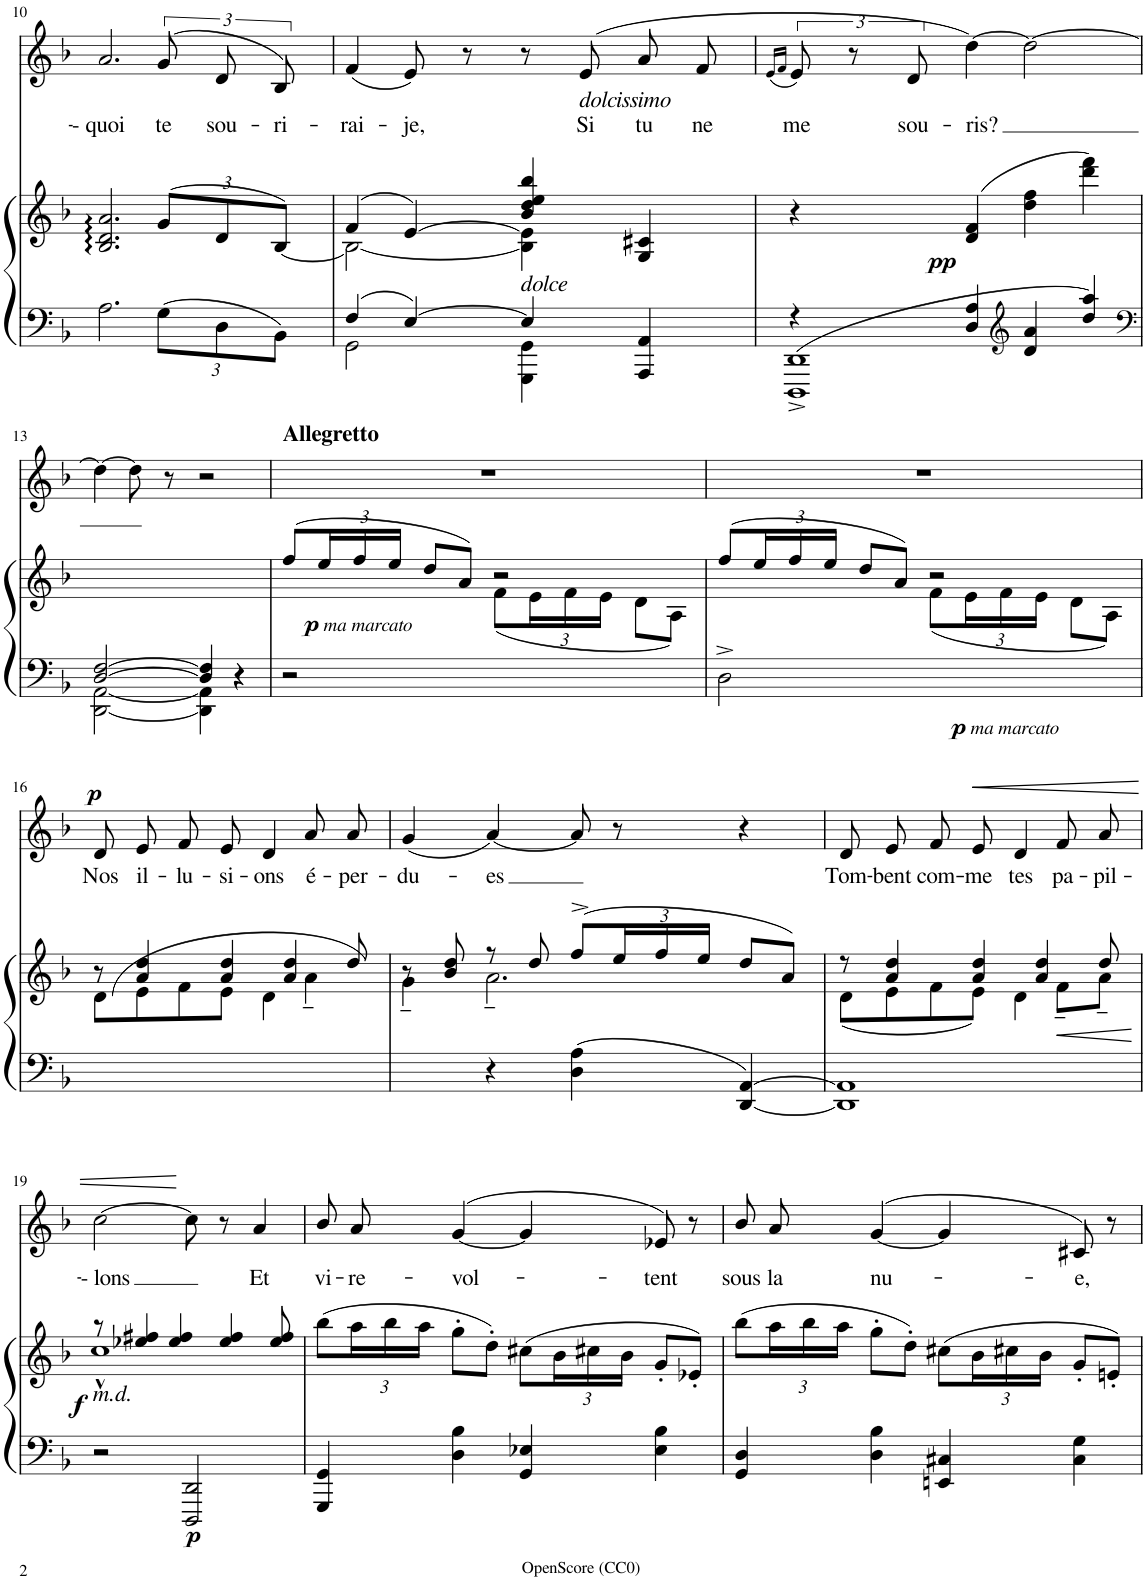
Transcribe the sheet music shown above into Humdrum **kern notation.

**kern	**kern	**dynam	**kern	**text	**dynam
*part2	*part2	*part2	*part1	*part1	*part1
*staff3	*staff2	*staff2/3	*staff1	*staff1	*staff1
*I"Piano	*	*	*I"Voice Chant	*	*
*I'Pno	*	*	*	*	*
!!LO:PB:g=z
*clefF4	*clefG2	*	*clefG2	*	*
*k[b-]	*k[b-]	*	*k[b-]	*	*
*M4/4	*M4/4	*	*M4/4	*	*
*met(c)	*met(c)	*	*met(c)	*	*
=10	=10	=10	=10	=10	=10
!	!	!	!	!LO:LY:b	!
2.A\	2.B-/ 2.d/ 2.a/	.	2.a/	-- quoi	.
*Xbrackettup	*Xbrackettup	*	*	*	*
!	!	!	!	!LO:LY:b	!
12G\L	(>12g/L	.	(>12g/	te	.
!	!	!	!	!LO:LY:b	!
12D\	12d/	.	12d/	sou-	.
!	!	!	!	!LO:LY:b	!
12BB-\J	[<12B-/J)	.	12B-/)	-ri-	.
=11	=11	=11	=11	=11	=11
*^	*^	*	*	*	*
!	!	!	!	!	!	!LO:LY:b	!
4F/	2GG\	(4f/	2B-\_	.	(4f/	-rai-	.
!	!	!	!	!	!	!LO:LY:b	!
[4E/	.	[>4e/)	.	.	8e/)	-je,	.
.	.	.	.	.	8r	.	.
!	!	!LO:TX:b:i:t=dolce	!	!	!	!	!
4E/]	4GGG\ 4GG\	4b-/ 4dd/ 4ee/ 4bb-/	4B-\] 4e\]	.	8r	.	.
!	!	!	!	!	!LO:TX:b:i:t=dolcissimo	!	!
!	!	!	!	!	!	!LO:LY:b	!
.	.	.	.	.	(>8e/	Si	.
!	!	!	!	!	!	!LO:LY:b	!
4AAA/ 4AA/	4ryy	4G/ 4c#X/	4ryy	.	8a/	tu	.
!	!	!	!	!	!	!LO:LY:b	!
.	.	.	.	.	8f/	ne	.
*	*	*v	*v	*	*	*	*
=12	=12	=12	=12	=12	=12	=12
.	.	.	.	(16qe/LL	.	.
.	.	.	.	16qf/JJ	.	.
!	!	!	!	!	!LO:LY:b	!
4r	(>1DDD^ 1DD^	4r	.	12e/)	me	.
.	.	.	.	12r	.	.
!	!	!	!	!	!LO:LY:b	!
.	.	.	.	12d/	sou-	.
!	!	!	!LO:DY:b	!	!LO:LY:b	!
4D/ 4A/	.	(4d/ 4f/	pp	[4dd\)	-ris?	.
*clefG2	*	*	*	*	*	*
4d/ 4a/	.	4dd\ 4ff\	.	2dd\_	.	.
4dd/ 4aa/	.	4ddd\ 4fff\)	.	.	.	.
!!LO:LB:g=z
=13	=13	=13	=13	=13	=13	=13
*clefF4	*	*	*	*	*	*
[>2D/ [2F/	[2DD\ [<2AA\	2.ryy	.	4dd\_	.	.
.	.	.	.	8dd\]	.	.
.	.	.	.	8r	.	.
4D/] 4F/]	4DD\] 4AA\]	.	.	2r	.	.
4ryy	4r	4r	.	.	.	.
=14	=14	=14	=14	=14	=14	=14
*	*	*^	*	*	*	*
!	!	!	!	!	!LO:TX:a:B:t=Allegretto	!	!
*v	*v	*	*	*	*	*	*
2r	8ff/L	2ryy	.	1r	.	.
.	24ee/L	.	.	.	.	.
!	!	!	!LO:DY:b	!	!	!
!	!	!	!LO:DY:n=1:b	!	!	!
.	24ff/	.	p other-dynamics	.	.	.
.	24ee/JJ	.	.	.	.	.
.	8dd/L	.	.	.	.	.
.	8a/J)	.	.	.	.	.
2ryy	2r	(<8f\L	.	.	.	.
.	.	24e\L	.	.	.	.
.	.	24f\	.	.	.	.
.	.	24e\JJ	.	.	.	.
.	.	8d\L	.	.	.	.
.	.	8A\J)	.	.	.	.
=15	=15	=15	=15	=15	=15	=15
2D^\	(>8ff/L	2ryy	.	1r	.	.
.	24ee/L	.	.	.	.	.
.	24ff/	.	.	.	.	.
.	24ee/JJ	.	.	.	.	.
.	8dd/L	.	.	.	.	.
.	8a/J)	.	.	.	.	.
6ryy	2r	(<8f\L	.	.	.	.
.	.	24e\L	.	.	.	.
!	!	!	!LO:DY:b=2	!	!	!
!	!	!	!LO:DY:n=1:b=2	!	!	!
3ryy	.	24f\	p other-dynamics	.	.	.
.	.	24e\JJ	.	.	.	.
.	.	8d\L	.	.	.	.
.	.	8A\J)	.	.	.	.
!!LO:LB:g=z
=16	=16	=16	=16	=16	=16	=16
!	!	!	!	!	!LO:LY:b	!LO:DY:a
1ryy	8r	(>8d\L	.	8d/	Nos	p
!	!	!	!	!	!LO:LY:b	!
.	4a/ 4dd/	8e\	.	8e/	il-	.
!	!	!	!	!	!LO:LY:b	!
.	.	8f\	.	8f/	-lu-	.
!	!	!	!	!	!LO:LY:b	!
.	4a/ 4dd/	8e\J	.	8e/	-si-	.
!	!	!	!	!	!LO:LY:b	!
.	.	4d\	.	4d/	-ons	.
.	4a/ 4dd/	.	.	.	.	.
!	!	!	!	!	!LO:LY:b	!
.	.	4a~<\	.	8a/	é-	.
!	!	!	!	!	!LO:LY:b	!
.	(8dd/	.	.	8a/	-per-	.
=17	=17	=17	=17	=17	=17	=17
*	*	*^	*	*	*	*
!	!	!	!	!	!	!LO:LY:b	!
4ryy	8r	4ryy	4g~<\	.	(4g/	-du-	.
.	8b-/ 8dd/	.	.	.	.	.	.
!	!	!	!	!	!	!LO:LY:b	!
4r	8r	2.a~\	2.ryy	.	[4a/)	-es	.
.	8dd/	.	.	.	.	.	.
4D\ 4A\	8ff^/L	.	.	.	8a/]	.	.
.	24ee/L	.	.	.	8r	.	.
.	24ff/	.	.	.	.	.	.
.	24ee/JJ	.	.	.	.	.	.
[4DD/ [4AA/	8dd/L	.	.	.	4r	.	.
.	8a/J)	.	.	.	.	.	.
*	*	*v	*v	*	*	*	*
=18	=18	=18	=18	=18	=18	=18
!	!	!	!	!	!LO:LY:b	!
1DD] 1AA]	8r	(8d\L	.	8d/	Tom-	.
!	!	!	!	!	!LO:LY:b	!
.	4a/ 4dd/	8e\	.	8e/	-bent	.
!	!	!	!	!	!LO:LY:b	!
.	.	8f\	.	8f/	com-	.
!	!	!	!	!	!LO:LY:b	!LO:HP:b
.	4a/ 4dd/	8e\J)	.	8e/	-me	<
!	!	!	!	!	!LO:LY:b	!
.	.	4d\	.	4d/	tes	.
.	4a/ 4dd/	.	.	.	.	.
!	!	!	!	!	!LO:LY:b	!
.	.	8f~\L	.	8f/	pa-	.
!	!	!	!	!	!LO:LY:b	!
.	8dd/	8a~\J	.	8a/	-pil-	.
!!LO:LB:g=z
=19	=19	=19	=19	=19	=19	=19
!	!LO:TX:b:i:t=m.d.	!	!	!	!	!
!	!	!	!LO:DY:a=2	!	!LO:LY:b	!
2r	8r	1cc^^	f	[2cc\	-- lons	.
.	4ee-X/ 4ff#X/	.	.	.	.	.
.	4ee-/ 4ff#/	.	.	.	.	.
!	!	!	!LO:DY:b=2	!	!	!
2DDD/ 2DD/	.	.	p	8cc\]	.	[
.	4ee-/ 4ff#/	.	.	8r	.	.
!	!	!	!	!	!LO:LY:b	!
.	.	.	.	4a/	Et	.
.	8ee-/ 8ff#/	.	.	.	.	.
*	*v	*v	*	*	*	*
=20	=20	=20	=20	=20	=20
!	!	!	!	!LO:LY:b	!
4GGG/ 4GG/	(8bb-\L	.	8b-/	vi-	.
!	!	!	!	!LO:LY:b	!
.	24aa\L	.	8a/	-re-	.
.	24bb-\	.	.	.	.
.	24aa\JJ	.	.	.	.
!	!	!	!	!LO:LY:b	!
4D\ 4B-\	8gg'\L	.	(>[4g/	-vol-	.
.	8dd'\J)	.	.	.	.
4GG/ 4E-X/	(8cc#X\L	.	4g/]	.	.
.	24b-\L	.	.	.	.
.	24cc#X\	.	.	.	.
.	24b-\JJ	.	.	.	.
!	!	!	!	!LO:LY:b	!
4E-\ 4B-\	8g'/L	.	8e-X/)	-tent	.
.	8e-X'/J)	.	8r	.	.
=21	=21	=21	=21	=21	=21
!	!	!	!	!LO:LY:b	!
4GG/ 4D/	(8bb-\L	.	8b-/	sous	.
!	!	!	!	!LO:LY:b	!
.	24aa\L	.	8a/	la	.
.	24bb-\	.	.	.	.
.	24aa\JJ	.	.	.	.
!	!	!	!	!LO:LY:b	!
4D\ 4B-\	8gg'\L	.	(>[4g/	nu-	.
.	8dd'\J)	.	.	.	.
4EEn/ 4C#X/	(8cc#X\L	.	4g/]	.	.
.	24b-\L	.	.	.	.
.	24cc#X\	.	.	.	.
.	24b-\JJ	.	.	.	.
!	!	!	!	!LO:LY:b	!
4C#\ 4G\	8g'/L	.	8c#X/)	-e,	.
.	8en'/J)	.	8r	.	.
=	=	=	=	=	=
*-	*-	*-	*-	*-	*-
